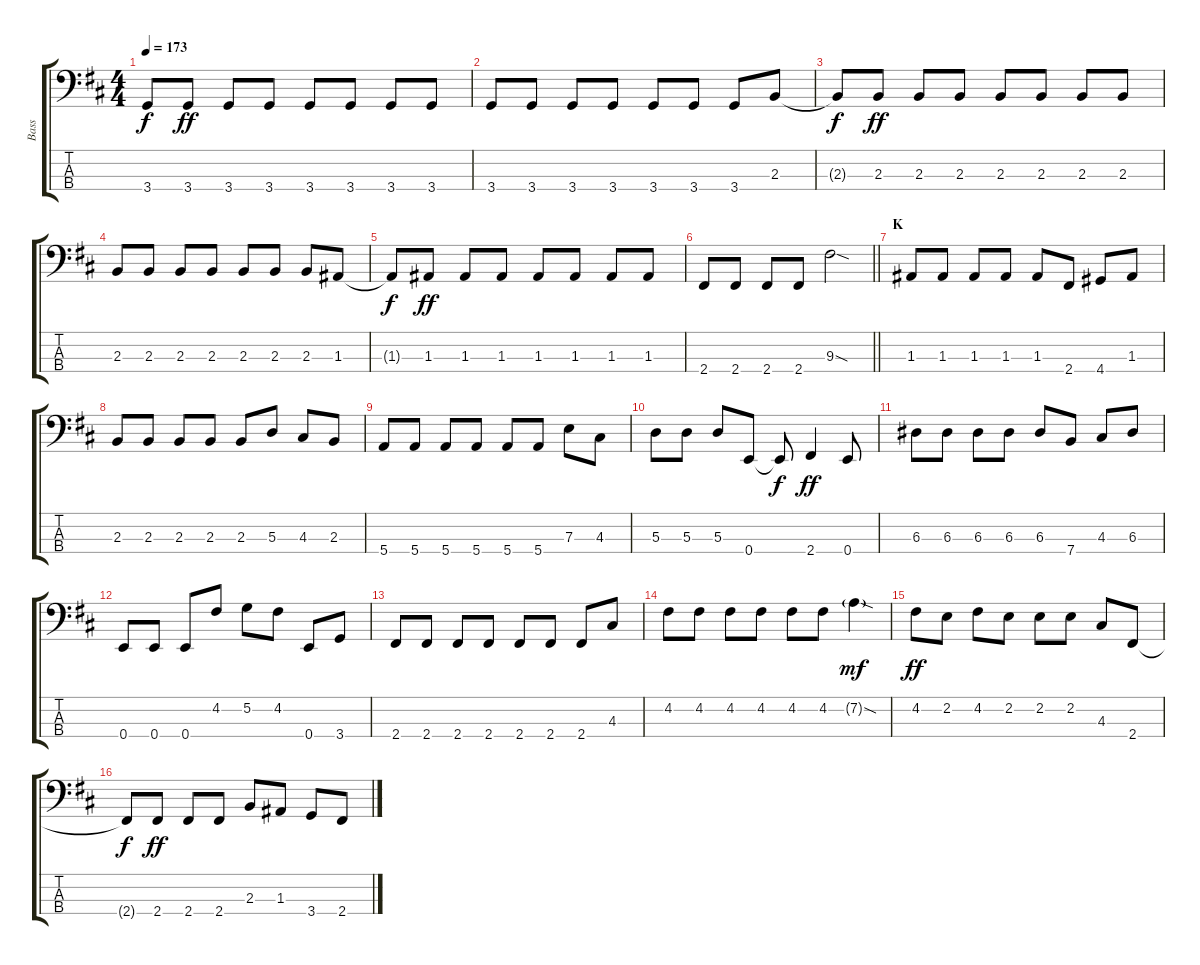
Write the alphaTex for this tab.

\track ("Bass" "Bass") {instrument electricbasspick}
\staff {score tabs}
\tuning (G2 D2 A1 E1) {hide}
\ts (4 4)
\tempo 173
\clef f4
\ks d
3.4{t}.8{dy f} 3.4.8{dy ff} 3.4.8 3.4.8 3.4.8 3.4.8 3.4.8 3.4.8 |
3.4.8 3.4.8 3.4.8 3.4.8 3.4.8 3.4.8 3.4.8 2.3.8 |
2.3{t}.8{dy f} 2.3.8{dy ff} 2.3.8 2.3.8 2.3.8 2.3.8 2.3.8 2.3.8 |
2.3.8 2.3.8 2.3.8 2.3.8 2.3.8 2.3.8 2.3.8 1.3.8 |
1.3{t}.8{dy f} 1.3.8{dy ff} 1.3.8 1.3.8 1.3.8 1.3.8 1.3.8 1.3.8 |
\barLineRight lightlight
2.4.8 2.4.8 2.4.8 2.4.8 9.3{sod}.2 |
\section ("" "K")
1.3.8 1.3.8 1.3.8 1.3.8 1.3.8 2.4.8 4.4.8 1.3.8 |
2.3.8 2.3.8 2.3.8 2.3.8 2.3.8 5.3.8 4.3.8 2.3.8 |
5.4.8 5.4.8 5.4.8 5.4.8 5.4.8 5.4.8 7.3.8 4.3.8 |
5.3.8 5.3.8 5.3.8 0.4.8 0.4{t}.8{dy f} 2.4.4{dy ff} 0.4.8 |
6.3.8 6.3.8 6.3.8 6.3.8 6.3.8 7.4.8 4.3.8 6.3.8 |
0.4.8 0.4.8 0.4.8 4.2.8 5.2.8 4.2.8 0.4.8 3.4.8 |
2.4.8 2.4.8 2.4.8 2.4.8 2.4.8 2.4.8 2.4.8 4.3.8 |
4.2.8 4.2.8 4.2.8 4.2.8 4.2.8 4.2.8 7.2{sod g}.4{dy mf} |
4.2.8{dy ff} 2.2.8 4.2.8 2.2.8 2.2.8 2.2.8 4.3.8 2.4.8 |
2.4{t}.8{dy f} 2.4.8{dy ff} 2.4.8 2.4.8 2.3.8 1.3.8 3.4.8 2.4.8
